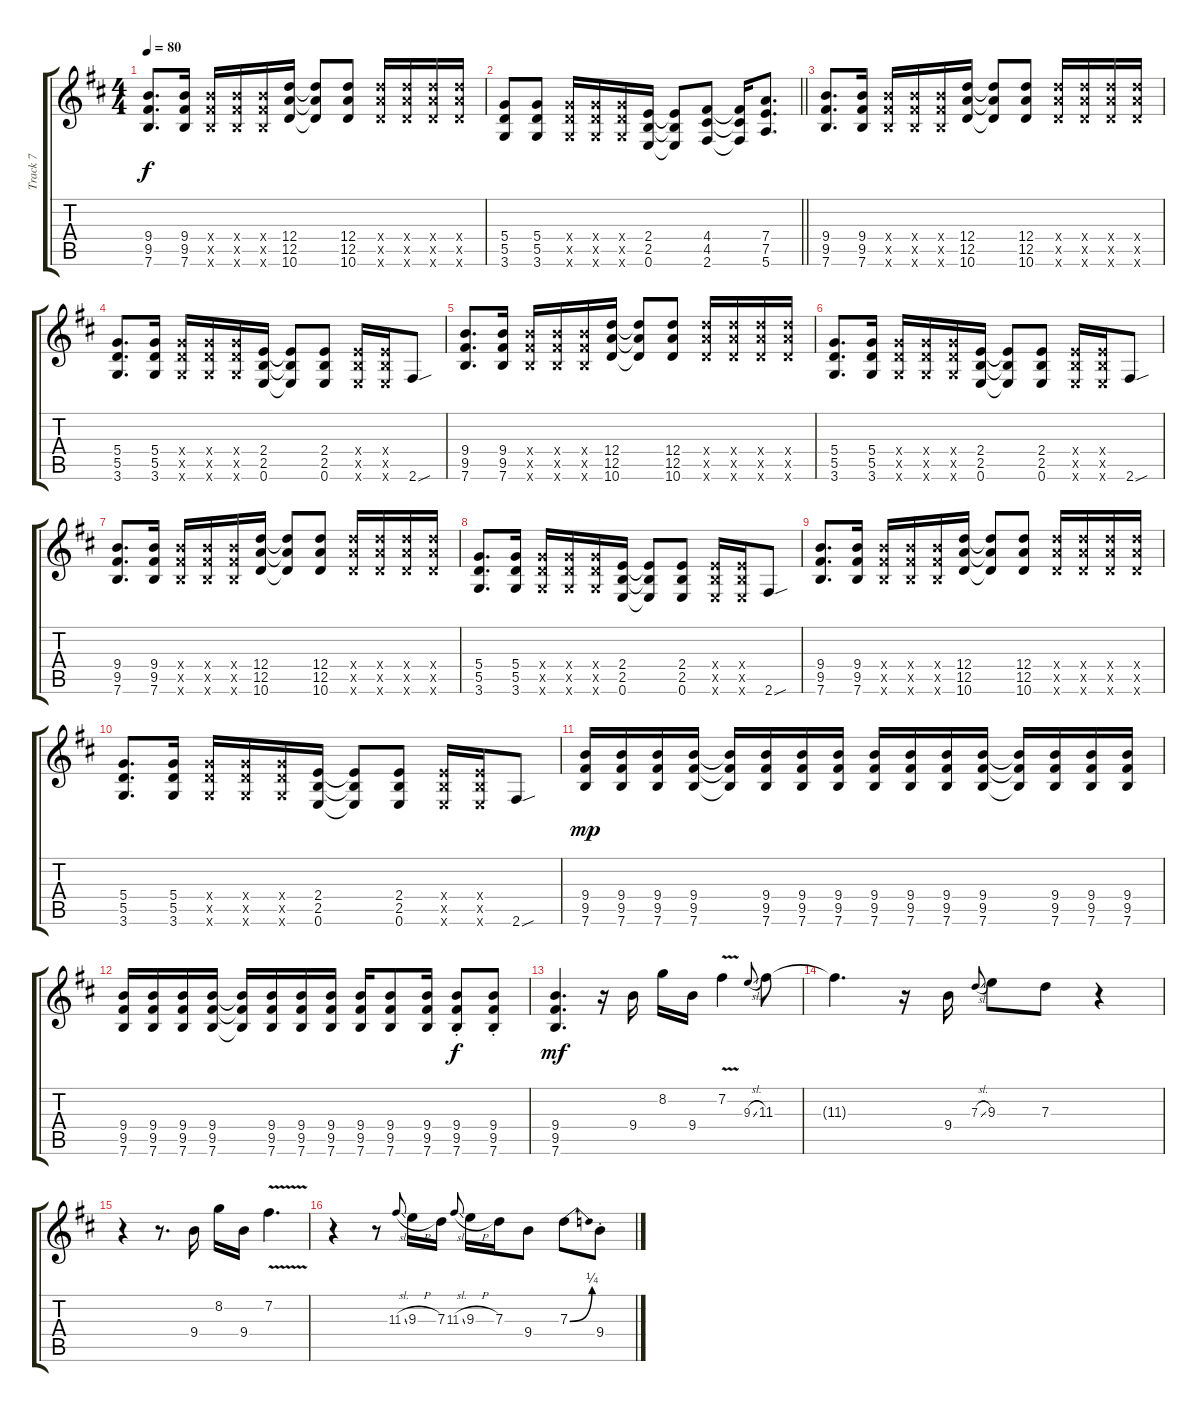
\track ("Track 7" "Track 7") {instrument distortionguitar}
\staff {score tabs}
\tuning (E4 B3 G3 D3 A2 E2) {hide}
\ts (4 4)
\tempo 80
\clef g2
\ks bminor
(9.4 9.5 7.6).8{d dy f} (9.4 9.5 7.6).16 (9.4{x} 9.5{x} 7.6{x}).16 (9.4{x} 9.5{x} 7.6{x}).16 (9.4{x} 9.5{x} 7.6{x}).16 (12.4 12.5 10.6).16 (12.4{t} 12.5{t} 10.6{t}).8 (12.4 12.5 10.6).8 (12.4{x} 12.5{x} 10.6{x}).16 (12.4{x} 12.5{x} 10.6{x}).16 (12.4{x} 12.5{x} 10.6{x}).16 (12.4{x} 12.5{x} 10.6{x}).16 |
\barLineRight lightlight
(5.4 5.5 3.6).8 (5.4 5.5 3.6).8 (5.4{x} 5.5{x} 3.6{x}).16 (5.4{x} 5.5{x} 3.6{x}).16 (5.4{x} 5.5{x} 3.6{x}).16 (2.4 2.5 0.6).16 (2.4{t} 2.5{t} 0.6{t}).8 (4.4 4.5 2.6).8 (4.4{t} 4.5{t} 2.6{t}).16 (7.4 7.5 5.6).8{d} |
(9.4 9.5 7.6).8{d} (9.4 9.5 7.6).16 (9.4{x} 9.5{x} 7.6{x}).16 (9.4{x} 9.5{x} 7.6{x}).16 (9.4{x} 9.5{x} 7.6{x}).16 (12.4 12.5 10.6).16 (12.4{t} 12.5{t} 10.6{t}).8 (12.4 12.5 10.6).8 (12.4{x} 12.5{x} 10.6{x}).16 (12.4{x} 12.5{x} 10.6{x}).16 (12.4{x} 12.5{x} 10.6{x}).16 (12.4{x} 12.5{x} 10.6{x}).16 |
(5.4 5.5 3.6).8{d} (5.4 5.5 3.6).16 (5.4{x} 5.5{x} 3.6{x}).16 (5.4{x} 5.5{x} 3.6{x}).16 (5.4{x} 5.5{x} 3.6{x}).16 (2.4 2.5 0.6).16 (2.4{t} 2.5{t} 0.6{t}).8 (2.4 2.5 0.6).8 (2.4{x} 2.5{x} 0.6{x}).16 (2.4{x} 2.5{x} 0.6{x}).16 2.6{sou}.8 |
(9.4 9.5 7.6).8{d} (9.4 9.5 7.6).16 (9.4{x} 9.5{x} 7.6{x}).16 (9.4{x} 9.5{x} 7.6{x}).16 (9.4{x} 9.5{x} 7.6{x}).16 (12.4 12.5 10.6).16 (12.4{t} 12.5{t} 10.6{t}).8 (12.4 12.5 10.6).8 (12.4{x} 12.5{x} 10.6{x}).16 (12.4{x} 12.5{x} 10.6{x}).16 (12.4{x} 12.5{x} 10.6{x}).16 (12.4{x} 12.5{x} 10.6{x}).16 |
(5.4 5.5 3.6).8{d} (5.4 5.5 3.6).16 (5.4{x} 5.5{x} 3.6{x}).16 (5.4{x} 5.5{x} 3.6{x}).16 (5.4{x} 5.5{x} 3.6{x}).16 (2.4 2.5 0.6).16 (2.4{t} 2.5{t} 0.6{t}).8 (2.4 2.5 0.6).8 (2.4{x} 2.5{x} 0.6{x}).16 (2.4{x} 2.5{x} 0.6{x}).16 2.6{sou}.8 |
(9.4 9.5 7.6).8{d} (9.4 9.5 7.6).16 (9.4{x} 9.5{x} 7.6{x}).16 (9.4{x} 9.5{x} 7.6{x}).16 (9.4{x} 9.5{x} 7.6{x}).16 (12.4 12.5 10.6).16 (12.4{t} 12.5{t} 10.6{t}).8 (12.4 12.5 10.6).8 (12.4{x} 12.5{x} 10.6{x}).16 (12.4{x} 12.5{x} 10.6{x}).16 (12.4{x} 12.5{x} 10.6{x}).16 (12.4{x} 12.5{x} 10.6{x}).16 |
(5.4 5.5 3.6).8{d} (5.4 5.5 3.6).16 (5.4{x} 5.5{x} 3.6{x}).16 (5.4{x} 5.5{x} 3.6{x}).16 (5.4{x} 5.5{x} 3.6{x}).16 (2.4 2.5 0.6).16 (2.4{t} 2.5{t} 0.6{t}).8 (2.4 2.5 0.6).8 (2.4{x} 2.5{x} 0.6{x}).16 (2.4{x} 2.5{x} 0.6{x}).16 2.6{sou}.8 |
(9.4 9.5 7.6).8{d} (9.4 9.5 7.6).16 (9.4{x} 9.5{x} 7.6{x}).16 (9.4{x} 9.5{x} 7.6{x}).16 (9.4{x} 9.5{x} 7.6{x}).16 (12.4 12.5 10.6).16 (12.4{t} 12.5{t} 10.6{t}).8 (12.4 12.5 10.6).8 (12.4{x} 12.5{x} 10.6{x}).16 (12.4{x} 12.5{x} 10.6{x}).16 (12.4{x} 12.5{x} 10.6{x}).16 (12.4{x} 12.5{x} 10.6{x}).16 |
(5.4 5.5 3.6).8{d} (5.4 5.5 3.6).16 (5.4{x} 5.5{x} 3.6{x}).16 (5.4{x} 5.5{x} 3.6{x}).16 (5.4{x} 5.5{x} 3.6{x}).16 (2.4 2.5 0.6).16 (2.4{t} 2.5{t} 0.6{t}).8 (2.4 2.5 0.6).8 (2.4{x} 2.5{x} 0.6{x}).16 (2.4{x} 2.5{x} 0.6{x}).16 2.6{sou}.8 |
(9.4 9.5 7.6).16{dy mp} (9.4 9.5 7.6).16 (9.4 9.5 7.6).16 (9.4 9.5 7.6).16 (9.4{t} 9.5{t} 7.6{t}).16 (9.4 9.5 7.6).16 (9.4 9.5 7.6).16 (9.4 9.5 7.6).16 (9.4 9.5 7.6).16 (9.4 9.5 7.6).16 (9.4 9.5 7.6).16 (9.4 9.5 7.6).16 (9.4{t} 9.5{t} 7.6{t}).16 (9.4 9.5 7.6).16 (9.4 9.5 7.6).16 (9.4 9.5 7.6).16 |
(9.4 9.5 7.6).16 (9.4 9.5 7.6).16 (9.4 9.5 7.6).16 (9.4 9.5 7.6).16 (9.4{t} 9.5{t} 7.6{t}).16 (9.4 9.5 7.6).16 (9.4 9.5 7.6).16 (9.4 9.5 7.6).16 (9.4 9.5 7.6).16 (9.4 9.5 7.6).8 (9.4 9.5 7.6).16 (9.4{st} 9.5{st} 7.6{st}).8{dy f} (9.4{st} 9.5{st} 7.6{st}).8 |
(9.4 9.5 7.6).4{d dy mf} r.16{instrument overdrivenguitar} 9.4.16 8.2.16 9.4.16 7.2{v}.4 9.3{sl}.8{gr onbeat} 11.3.8 |
11.3{t}.4{d} r.16 9.4.16 7.3{sl}.8{gr onbeat} 9.3.8 7.3.8 r.4 |
r.4 r.8{d} 9.4.16 8.2.16 9.4.16 7.2{v}.4{d} |
r.4 r.8 11.3{sl}.8{gr onbeat} 9.3{h}.16 7.3.16 11.3{sl}.8{gr onbeat} 9.3{h}.16 7.3.16 9.4.8 7.3{be (bend 0 0 60 1)}.8 9.4{st}.8
